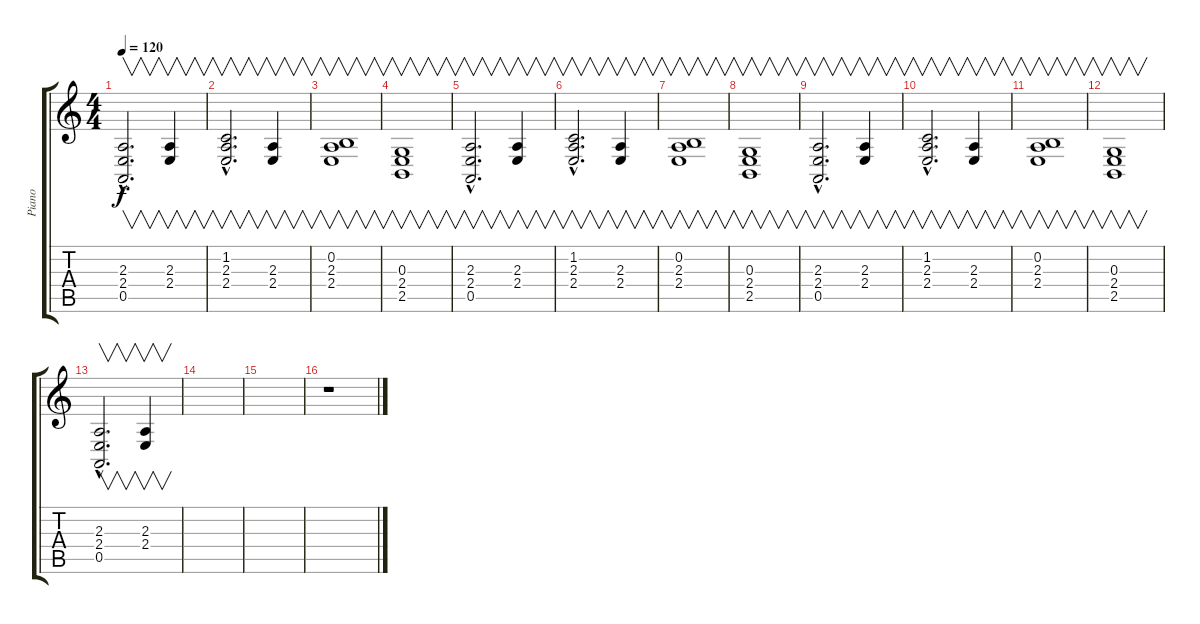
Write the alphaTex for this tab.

\track ("Piano" "Piano") {instrument acousticgrandpiano}
\staff {score tabs}
\tuning (E4 B3 G3 D3 A2 E2) {hide}
\ts (4 4)
\tempo 120
\clef g2
\ks c
(2.3{hac} 2.4{hac} 0.5{hac}).2{v d dy f} (2.3 2.4).4{v} |
(1.2{hac} 2.3{hac} 2.4{hac}).2{v d} (2.3 2.4).4{v} |
(0.2 2.3 2.4).1{v} |
(0.3 2.4 2.5).1{v} |
(2.3{hac} 2.4{hac} 0.5{hac}).2{v d} (2.3 2.4).4{v} |
(1.2{hac} 2.3{hac} 2.4{hac}).2{v d} (2.3 2.4).4{v} |
(0.2 2.3 2.4).1{v} |
(0.3 2.4 2.5).1{v} |
(2.3{hac} 2.4{hac} 0.5{hac}).2{v d} (2.3 2.4).4{v} |
(1.2{hac} 2.3{hac} 2.4{hac}).2{v d} (2.3 2.4).4{v} |
(0.2 2.3 2.4).1{v} |
(0.3 2.4 2.5).1{v} |
(2.3{hac} 2.4{hac} 0.5{hac}).2{v d} (2.3 2.4).4{v} |
|
|
r.1
